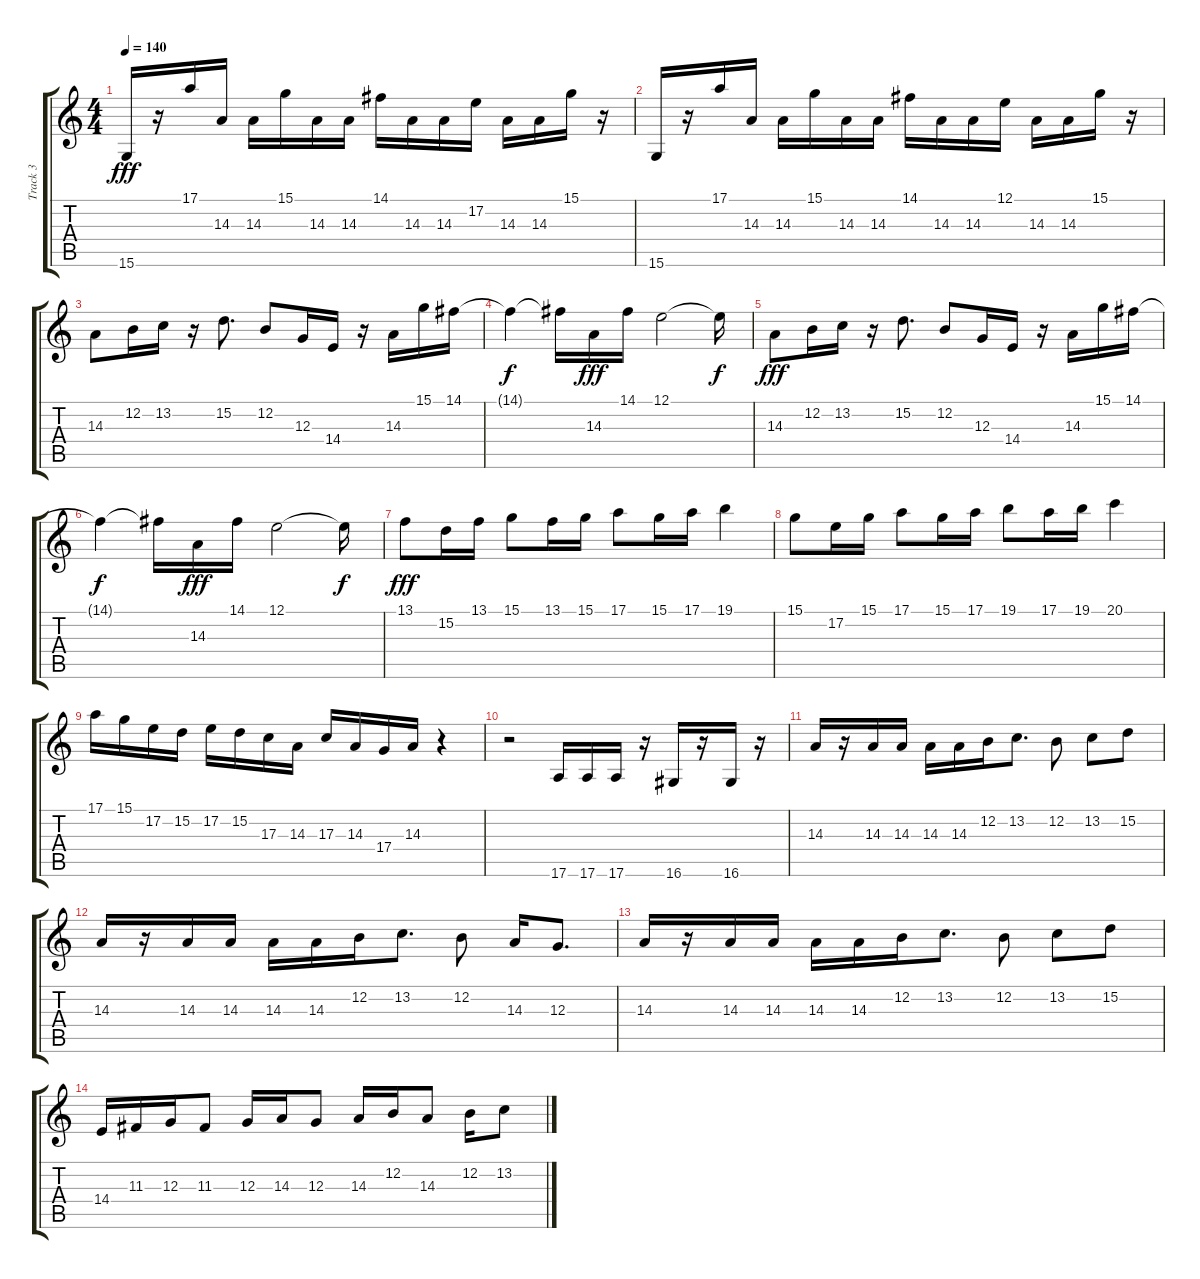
\track ("Track 3" "Track 3") {instrument stringensemble1}
\staff {score tabs}
\tuning (E4 B3 G3 D3 A2 E2) {hide}
\ts (4 4)
\tempo 140
\clef g2
\ks c
15.6.16{dy fff} r.16 17.1.16 14.3.16 14.3.16 15.1.16 14.3.16 14.3.16 14.1.16 14.3.16 14.3.16 17.2.16 14.3.16 14.3.16 15.1.16 r.16 |
15.6.16 r.16 17.1.16 14.3.16 14.3.16 15.1.16 14.3.16 14.3.16 14.1.16 14.3.16 14.3.16 12.1.16 14.3.16 14.3.16 15.1.16 r.16 |
14.3.8 12.2.16 13.2.16 r.16 15.2.8{d} 12.2.8 12.3.16 14.4.16 r.16 14.3.16 15.1.16 14.1.16 |
14.1{t}.4{dy f} 14.1{t}.16 14.3.16{dy fff} 14.1.16 12.1.2 12.1{t}.16{dy f} |
14.3.8{dy fff} 12.2.16 13.2.16 r.16 15.2.8{d} 12.2.8 12.3.16 14.4.16 r.16 14.3.16 15.1.16 14.1.16 |
14.1{t}.4{dy f} 14.1{t}.16 14.3.16{dy fff} 14.1.16 12.1.2 12.1{t}.16{dy f} |
13.1.8{dy fff} 15.2.16 13.1.16 15.1.8 13.1.16 15.1.16 17.1.8 15.1.16 17.1.16 19.1.4 |
15.1.8 17.2.16 15.1.16 17.1.8 15.1.16 17.1.16 19.1.8 17.1.16 19.1.16 20.1.4 |
17.1.16 15.1.16 17.2.16 15.2.16 17.2.16 15.2.16 17.3.16 14.3.16 17.3.16 14.3.16 17.4.16 14.3.16 r.4 |
r.2 17.6.16 17.6.16 17.6.16 r.16 16.6.16 r.16 16.6.16 r.16 |
14.3.16 r.16 14.3.16 14.3.16 14.3.16 14.3.16 12.2.16 13.2.8{d} 12.2.8 13.2.8 15.2.8 |
14.3.16 r.16 14.3.16 14.3.16 14.3.16 14.3.16 12.2.16 13.2.8{d} 12.2.8 14.3.16 12.3.8{d} |
14.3.16 r.16 14.3.16 14.3.16 14.3.16 14.3.16 12.2.16 13.2.8{d} 12.2.8 13.2.8 15.2.8 |
14.4.16 11.3.16 12.3.16 11.3.8 12.3.16 14.3.16 12.3.8 14.3.16 12.2.16 14.3.8 12.2.16 13.2.8
